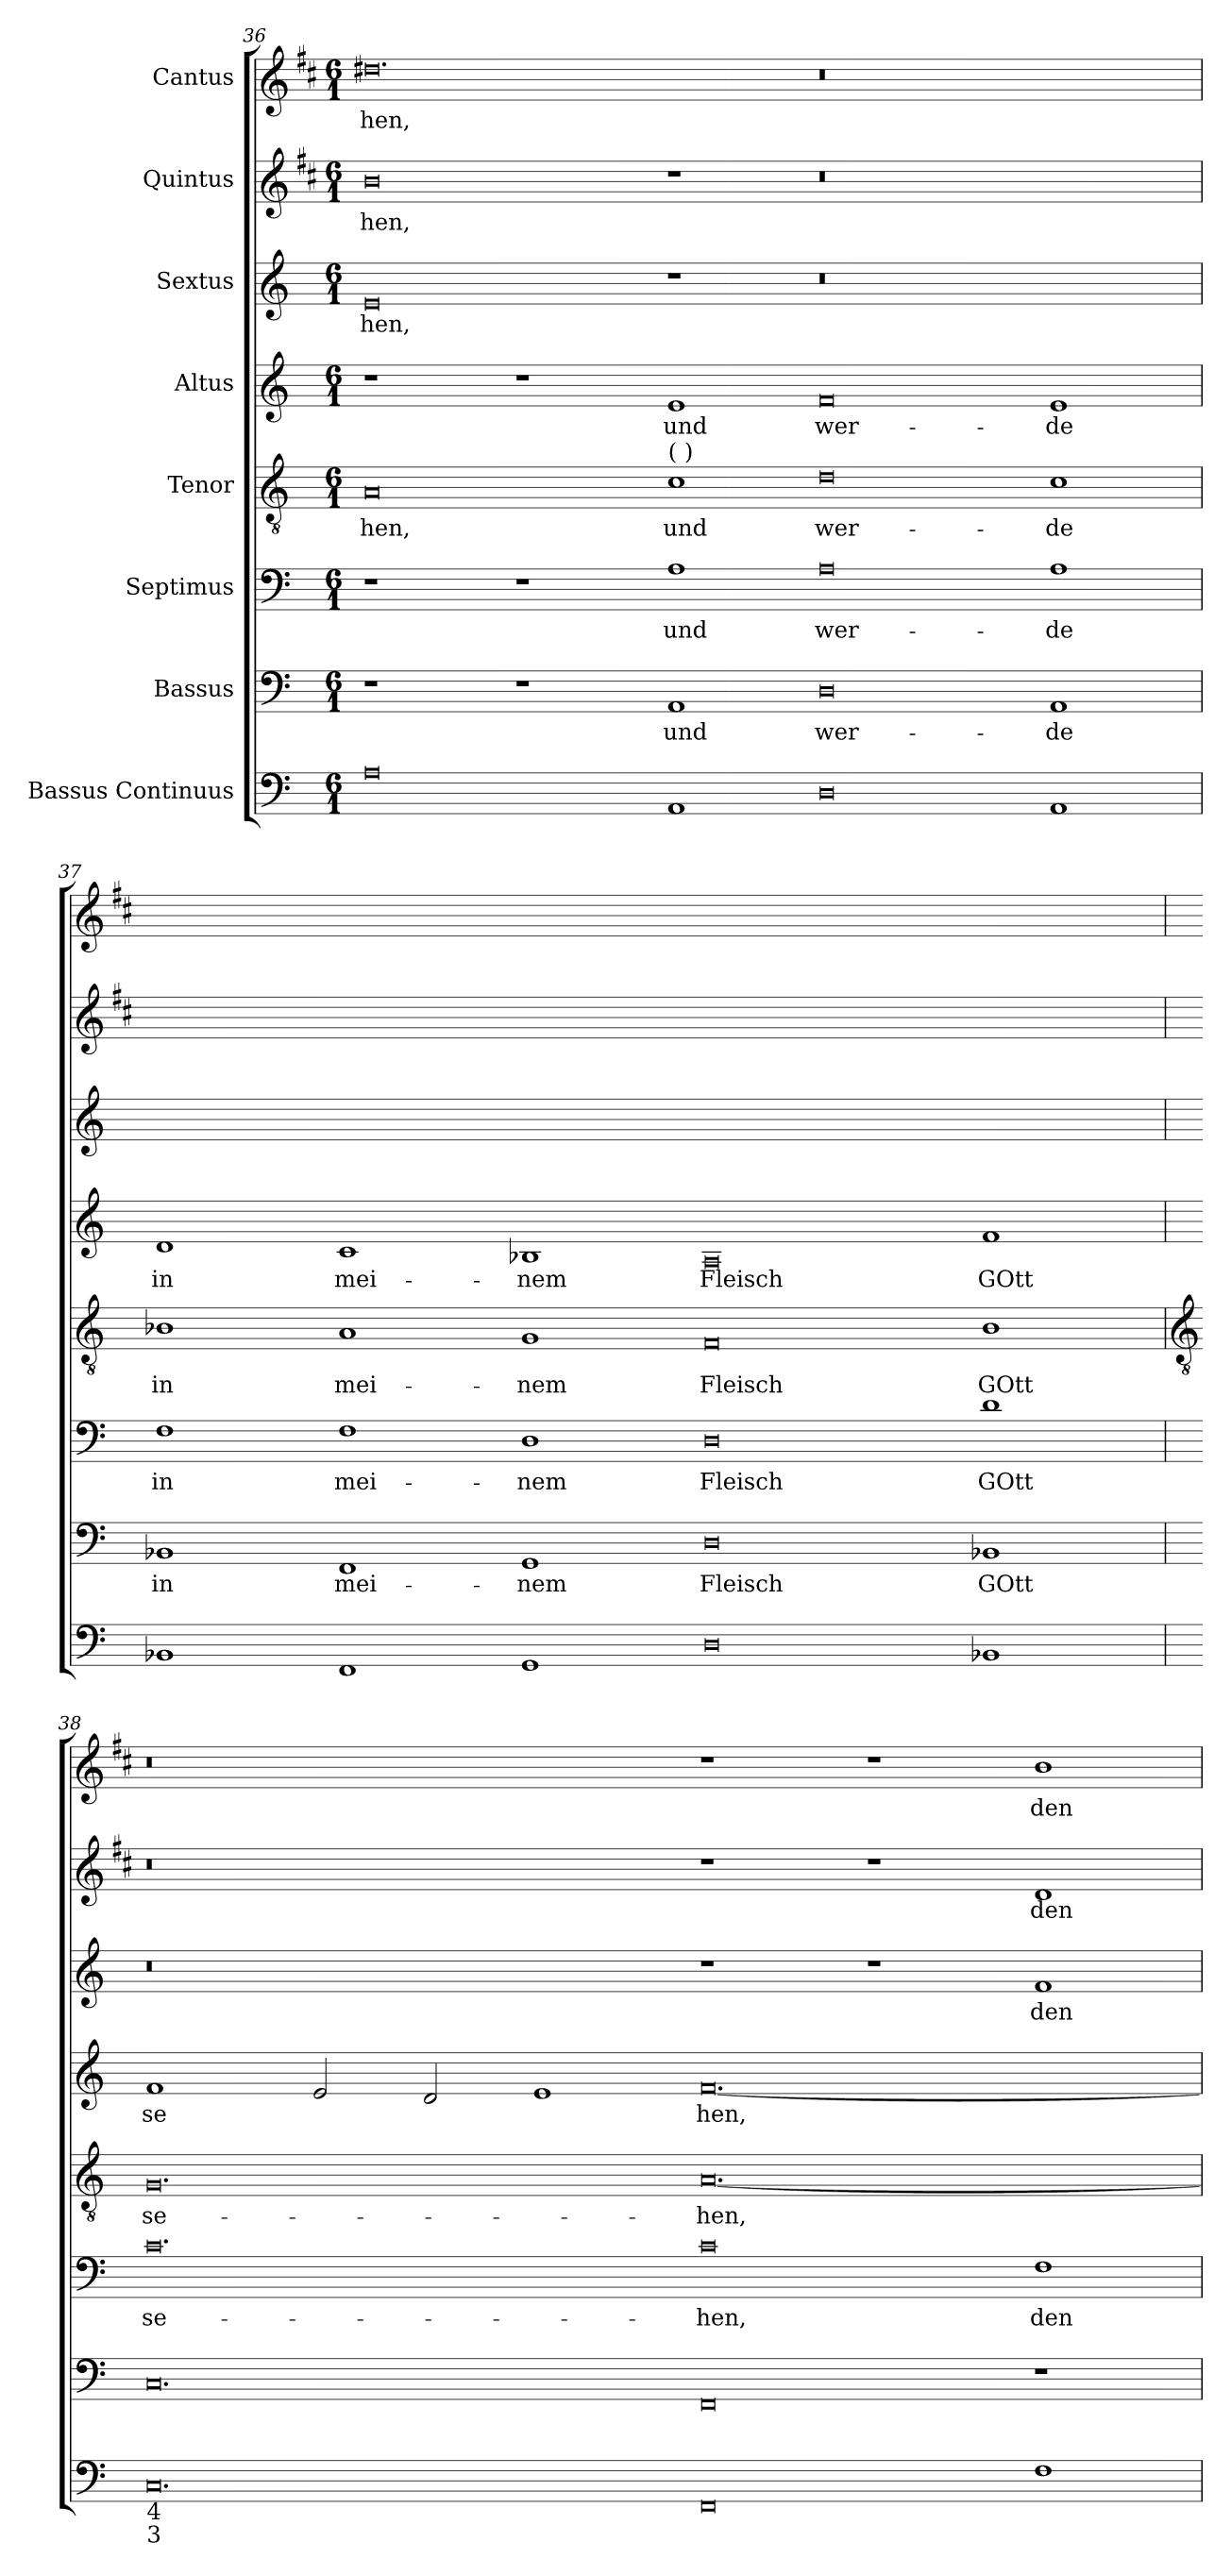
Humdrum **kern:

**kern	**kern	**text	**kern	**text	**kern	**text	**kern	**text	**kern	**text	**kern	**text	**kern	**text
*part8	*part7	*part7	*part6	*part6	*part5	*part5	*part4	*part4	*part3	*part3	*part2	*part2	*part1	*part1
*staff8	*staff7	*staff7	*staff6	*staff6	*staff5	*staff5	*staff4	*staff4	*staff3	*staff3	*staff2	*staff2	*staff1	*staff1
*I"Bassus Continuus	*I"Bassus	*	*I"Septimus	*	*I"Tenor	*	*I"Altus	*	*I"Sextus	*	*I"Quintus	*	*I"Cantus	*
*clefF4	*clefF4	*	*clefF4	*	*clefGv2	*	*clefG2	*	*clefG2	*	*clefG2	*	*clefG2	*
*	*	*	*	*	*	*	*	*	*	*	*ITrd1c2	*	*ITrd1c2	*
*k[]	*k[]	*	*k[]	*	*k[]	*	*k[]	*	*k[]	*	*k[]	*	*k[]	*
*C:	*C:	*	*C:	*	*C:	*	*C:	*	*C:	*	*C:	*	*C:	*
*M6/1	*M6/1	*	*M6/1	*	*M6/1	*	*M6/1	*	*M6/1	*	*M6/1	*	*M6/1	*
=36	=36	=36	=36	=36	=36	=36	=36	=36	=36	=36	=36	=36	=36	=36
!	!	!	!	!	!	!LO:LY:b	!	!	!	!LO:LY:b	!	!LO:LY:b	!	!LO:LY:b
0A	1r	.	1r	.	0A	-hen,	1r	.	0e	-hen,	0a	hen,	0.cc#X	-hen,
.	1r	.	1r	.	.	.	1r	.	.	.	.	.	.	.
!	!	!	!	!	!LO:TX:a:t=(  )	!	!	!	!	!	!	!	!	!
!	!	!LO:LY:b	!	!LO:LY:b	!	!LO:LY:b	!	!LO:LY:b	!	!	!	!	!	!
1AA	1AA	und	1A	und	1c	und	1e	und	1r	.	1r	.	.	.
!	!	!LO:LY:b	!	!LO:LY:b	!	!LO:LY:b	!	!LO:LY:b	!	!	!	!	!	!
0D	0D	wer-	0A	wer-	0d	wer-	0f	wer-	0.r	.	0.r	.	0.r	.
!	!	!LO:LY:b	!	!LO:LY:b	!	!LO:LY:b	!	!LO:LY:b	!	!	!	!	!	!
1AA	1AA	-de	1A	-de	1c	-de	1e	-de	.	.	.	.	.	.
=37	=37	=37	=37	=37	=37	=37	=37	=37	=37	=37	=37	=37	=37	=37
!	!	!LO:LY:b	!	!LO:LY:b	!	!LO:LY:b	!	!LO:LY:b	!	!	!	!	!	!
1BB-X	1BB-X	in	1F	in	1B-X	in	1d	in	00.ryy	.	00.ryy	.	00.ryy	.
!	!	!LO:LY:b	!	!LO:LY:b	!	!LO:LY:b	!	!LO:LY:b	!	!	!	!	!	!
1FF	1FF	mei-	1F	mei-	1A	mei-	1c	mei-	.	.	.	.	.	.
!	!	!LO:LY:b	!	!LO:LY:b	!	!LO:LY:b	!	!LO:LY:b	!	!	!	!	!	!
1GG	1GG	-nem	1D	-nem	1G	-nem	1B-X	-nem	.	.	.	.	.	.
!	!	!LO:LY:b	!	!LO:LY:b	!	!LO:LY:b	!	!LO:LY:b	!	!	!	!	!	!
0D	0D	Fleisch	0D	Fleisch	0F	Fleisch	0A	Fleisch	.	.	.	.	.	.
!	!	!LO:LY:b	!	!LO:LY:b	!	!LO:LY:b	!	!LO:LY:b	!	!	!	!	!	!
1BB-X	1BB-X	GOtt	1d	GOtt	1B-	GOtt	1f	GOtt	.	.	.	.	.	.
!!LO:LB:g=z
=38	=38	=38	=38	=38	=38	=38	=38	=38	=38	=38	=38	=38	=38	=38
*	*	*	*	*	*clefGv2	*	*	*	*	*	*	*	*	*
!LO:TX:b:t=4	!	!	!	!	!	!	!	!	!	!	!	!	!	!
!LO:TX:b:t=3	!	!	!	!	!	!	!	!	!	!	!	!	!	!
!	!	!	!	!LO:LY:b	!	!LO:LY:b	!	!LO:LY:b	!	!	!	!	!	!
0.C	0.C	.	0.c	se-	0.G	se-	1f	se	0.r	.	0.r	.	0.r	.
.	.	.	.	.	.	.	2e	.	.	.	.	.	.	.
.	.	.	.	.	.	.	2d	.	.	.	.	.	.	.
.	.	.	.	.	.	.	1e	.	.	.	.	.	.	.
!	!	!	!	!LO:LY:b	!	!LO:LY:b	!	!LO:LY:b	!	!	!	!	!	!
0FF	0FF	.	0c	-hen,	[0.A	-hen,	[0.f	hen,	1r	.	1r	.	1r	.
.	.	.	.	.	.	.	.	.	1r	.	1r	.	1r	.
!	!	!	!	!LO:LY:b	!	!	!	!	!	!LO:LY:b	!	!LO:LY:b	!	!LO:LY:b
1F	1r	.	1F	den-	.	.	.	.	1f	den-	1c	den-	1a	den-
=	=	=	=	=	=	=	=	=	=	=	=	=	=	=
*-	*-	*-	*-	*-	*-	*-	*-	*-	*-	*-	*-	*-	*-	*-
